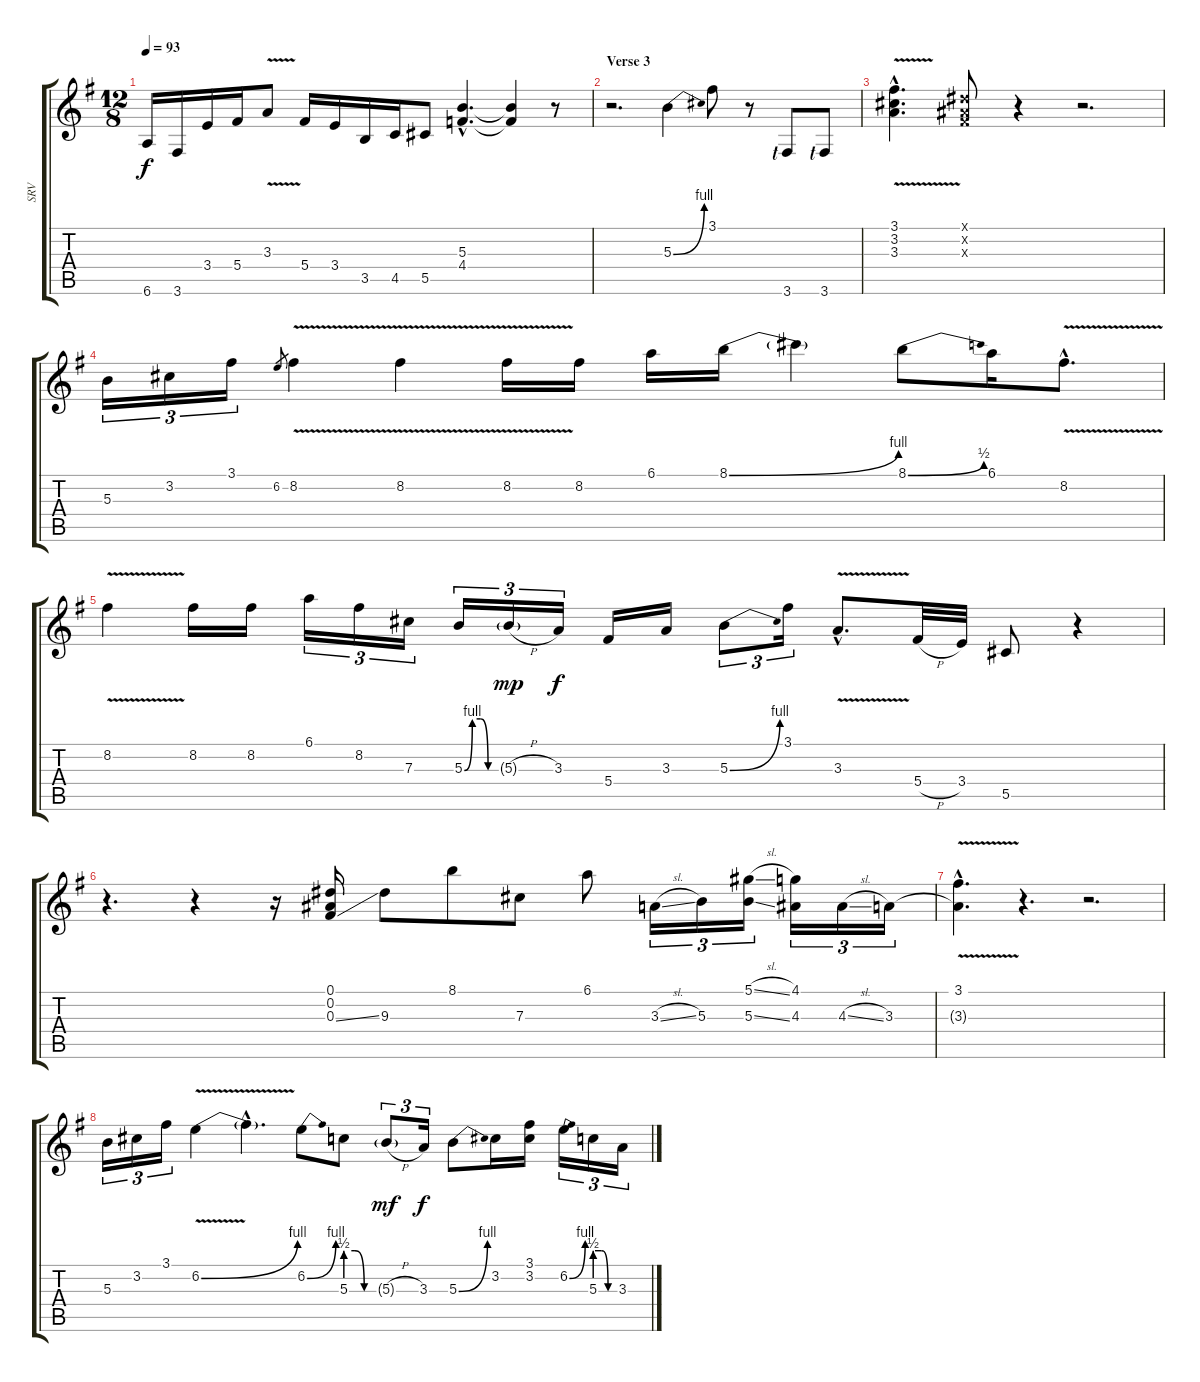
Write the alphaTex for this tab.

\track ("SRV" "SRV") {instrument overdrivenguitar}
\staff {score tabs}
\tuning (Eb4 Bb3 Gb3 Db3 Ab2 Eb2) {hide}
\ts (12 8)
\tempo 93
\clef g2
\ks g
6.6.16{dy f} 3.6.16 3.4.16 5.4.16 3.3{v}.8 5.4.16 3.4.16 3.5.16 4.5.16 5.5.8 (5.3{hac} 4.4{hac}).4{d} (5.3{t} 4.4{t}).4 r.8 |
\section ("" "Verse 3")
r.2{d} 5.3{be (bend 0 0 60 4)}.4 3.1.8 r.8 3.6{lf 1}.8 3.6{lf 1}.8 |
(3.1{hac} 3.2{v hac} 3.3{hac}).4{d} (0.1{x} 0.2{x} 0.3{x}).8 r.4 r.2{d} |
5.3.16{tu (3 2)} 3.2.16{tu (3 2)} 3.1.16{tu (3 2)} 6.2.8{gr} 8.2{v}.4 8.2{v}.4 8.2{v}.16 8.2.16 6.1.16 8.1{be (bend 0 0 60 4)}.16 8.1{t}.4 8.1{be (bend 0 0 60 2)}.8 6.1.16 8.2{v hac}.8{d} |
8.2{v}.4 8.2.16 8.2.16 6.1.16{tu (3 2)} 8.2.16{tu (3 2)} 7.3.16{tu (3 2)} 5.3{be (custom 0 0 15 4 30 4 45 0 60 0)}.16{tu (3 2)} 5.3{h g}.16{tu (3 2) dy mp} 3.3.16{tu (3 2) dy f} 5.4.16 3.3.16 5.3{be (bend 0 0 60 4)}.8{tu (3 2)} 3.1.16{tu (3 2)} 3.3{v hac}.8{d} 5.4{h}.32 3.4.32 5.5.8 r.4 |
r.4{d} r.4 r.16 (0.1 0.2 0.3{ss}).16 9.3.8 8.1.8 7.3.8 6.1.8 3.3{sl}.16{tu (3 2)} 5.3.16{tu (3 2)} (5.1{sl} 5.3{ss}).16{tu (3 2)} (4.1 4.3).16{tu (3 2)} 4.3{sl}.16{tu (3 2)} 3.3.16{tu (3 2)} |
(3.1{v hac} 3.3{hac t}).4{d} r.4{d} r.2{d} |
5.3.16{tu (3 2)} 3.2.16{tu (3 2)} 3.1.16{tu (3 2)} 6.2{be (bend 0 0 60 4) v}.4 6.2{hac t}.4{d} 6.2{be (bend 0 0 60 4)}.8 5.3{be (custom 0 2 20 2 40 0 60 0)}.8 5.3{h g}.8{tu (3 2) dy mf} 3.3.16{tu (3 2) dy f} 5.3{be (bend 0 0 60 4)}.8 3.2.16 (3.1 3.2).16 6.2{be (bend 0 0 60 4)}.16{tu (3 2)} 5.3{be (custom 0 2 20 2 40 0 60 0)}.16{tu (3 2)} 3.3.16{tu (3 2)}
